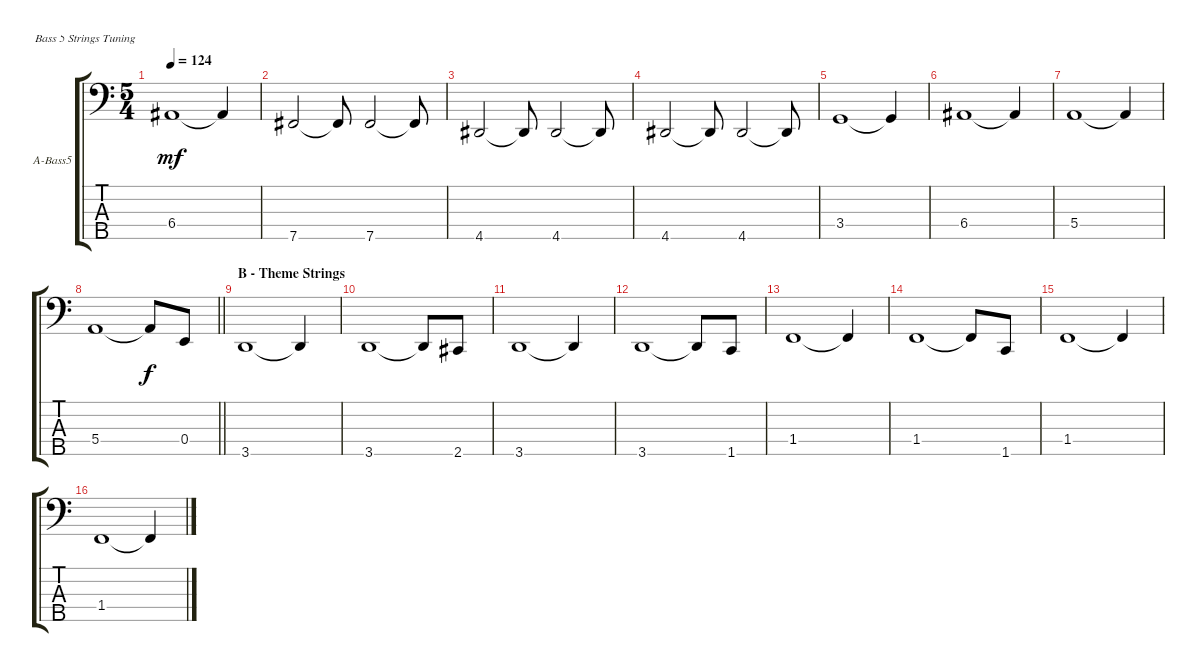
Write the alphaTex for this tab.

\bracketExtendMode groupsimilarinstruments
\firstSystemTrackNameOrientation horizontal
\otherSystemsTrackNameOrientation horizontal
\track ("Bass" "A-Bass5") {instrument lead8bassandlead}
\staff {score tabs}
\tuning (G2 D2 A1 E1 B0)
\displaytranspose 12
\ts (5 4)
\tempo 124
\clef f4
\ks aminor
6.4.1{dy mf} 6.4{t}.4 |
7.5.2 7.5{t}.8 7.5.2 7.5{t}.8 |
4.5.2 4.5{t}.8 4.5.2 4.5{t}.8 |
4.5.2 4.5{t}.8 4.5.2 4.5{t}.8 |
3.4.1 3.4{t}.4 |
6.4.1 6.4{t}.4 |
5.4.1 5.4{t}.4 |
\barLineRight lightlight
5.4.1 5.4{t}.8{dy f} 0.4.8 |
\section ("" "B - Theme Strings")
3.5.1 3.5{t}.4 |
3.5.1 3.5{t}.8 2.5.8 |
3.5.1 3.5{t}.4 |
3.5.1 3.5{t}.8 1.5.8 |
1.4.1 1.4{t}.4 |
1.4.1 1.4{t}.8 1.5.8 |
1.4.1 1.4{t}.4 |
1.4.1 1.4{t}.4
